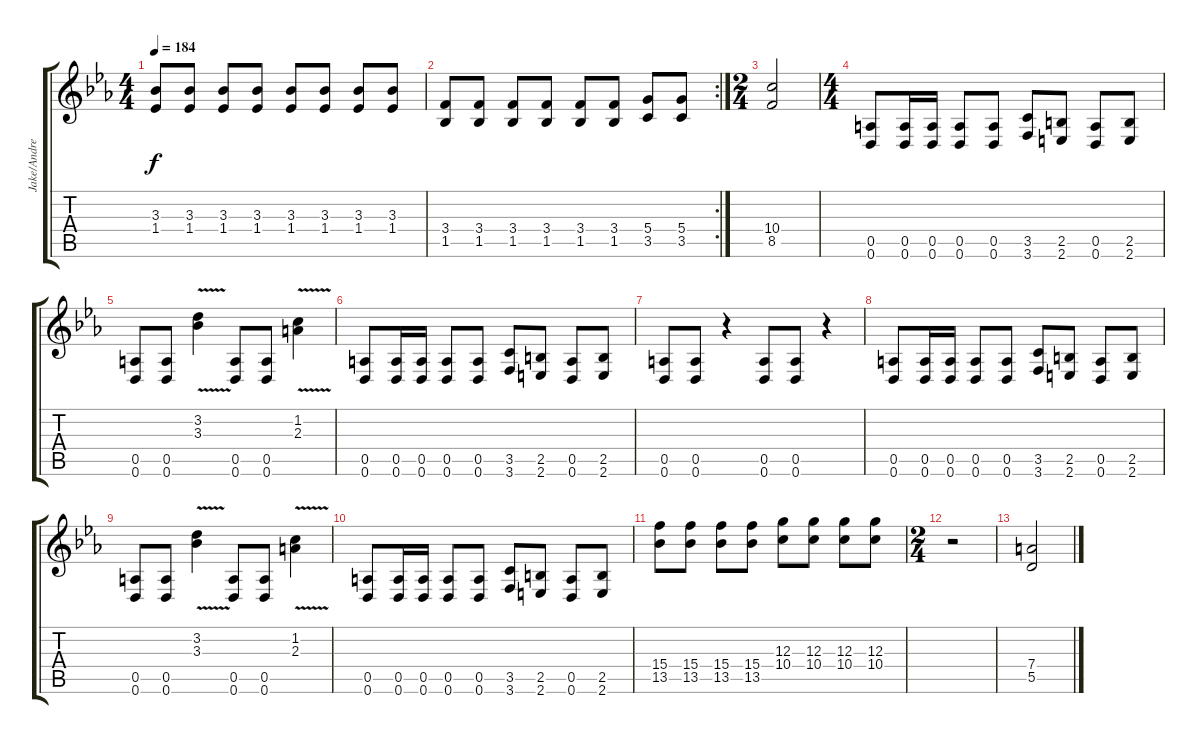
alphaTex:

\track ("Jake/Andrew" "Jake/Andre") {instrument distortionguitar}
\staff {score tabs}
\tuning (E4 B3 G3 D3 A2 D2) {hide}
\ts (4 4)
\tempo 184
\clef g2
\ks cminor
(3.3 1.4).8{dy f} (3.3 1.4).8 (3.3 1.4).8 (3.3 1.4).8 (3.3 1.4).8 (3.3 1.4).8 (3.3 1.4).8 (3.3 1.4).8 |
\rc 2
(3.4 1.5).8 (3.4 1.5).8 (3.4 1.5).8 (3.4 1.5).8 (3.4 1.5).8 (3.4 1.5).8 (5.4 3.5).8 (5.4 3.5).8 |
\ts (2 4)
(10.4 8.5).2 |
\ts (4 4)
(0.5 0.6).8 (0.5 0.6).16 (0.5 0.6).16 (0.5 0.6).8 (0.5 0.6).8 (3.5 3.6).8 (2.5 2.6).8 (0.5 0.6).8 (2.5 2.6).8 |
(0.5 0.6).8 (0.5 0.6).8 (3.2 3.3{v}).4 (0.5 0.6).8 (0.5 0.6).8 (1.2 2.3{v}).4 |
(0.5 0.6).8 (0.5 0.6).16 (0.5 0.6).16 (0.5 0.6).8 (0.5 0.6).8 (3.5 3.6).8 (2.5 2.6).8 (0.5 0.6).8 (2.5 2.6).8 |
(0.5 0.6).8 (0.5 0.6).8 r.4 (0.5 0.6).8 (0.5 0.6).8 r.4 |
(0.5 0.6).8 (0.5 0.6).16 (0.5 0.6).16 (0.5 0.6).8 (0.5 0.6).8 (3.5 3.6).8 (2.5 2.6).8 (0.5 0.6).8 (2.5 2.6).8 |
(0.5 0.6).8 (0.5 0.6).8 (3.2 3.3{v}).4 (0.5 0.6).8 (0.5 0.6).8 (1.2 2.3{v}).4 |
(0.5 0.6).8 (0.5 0.6).16 (0.5 0.6).16 (0.5 0.6).8 (0.5 0.6).8 (3.5 3.6).8 (2.5 2.6).8 (0.5 0.6).8 (2.5 2.6).8 |
(15.4 13.5).8 (15.4 13.5).8 (15.4 13.5).8 (15.4 13.5).8 (12.3 10.4).8 (12.3 10.4).8 (12.3 10.4).8 (12.3 10.4).8 |
\ts (2 4)
r.2 |
(7.4 5.5).2
